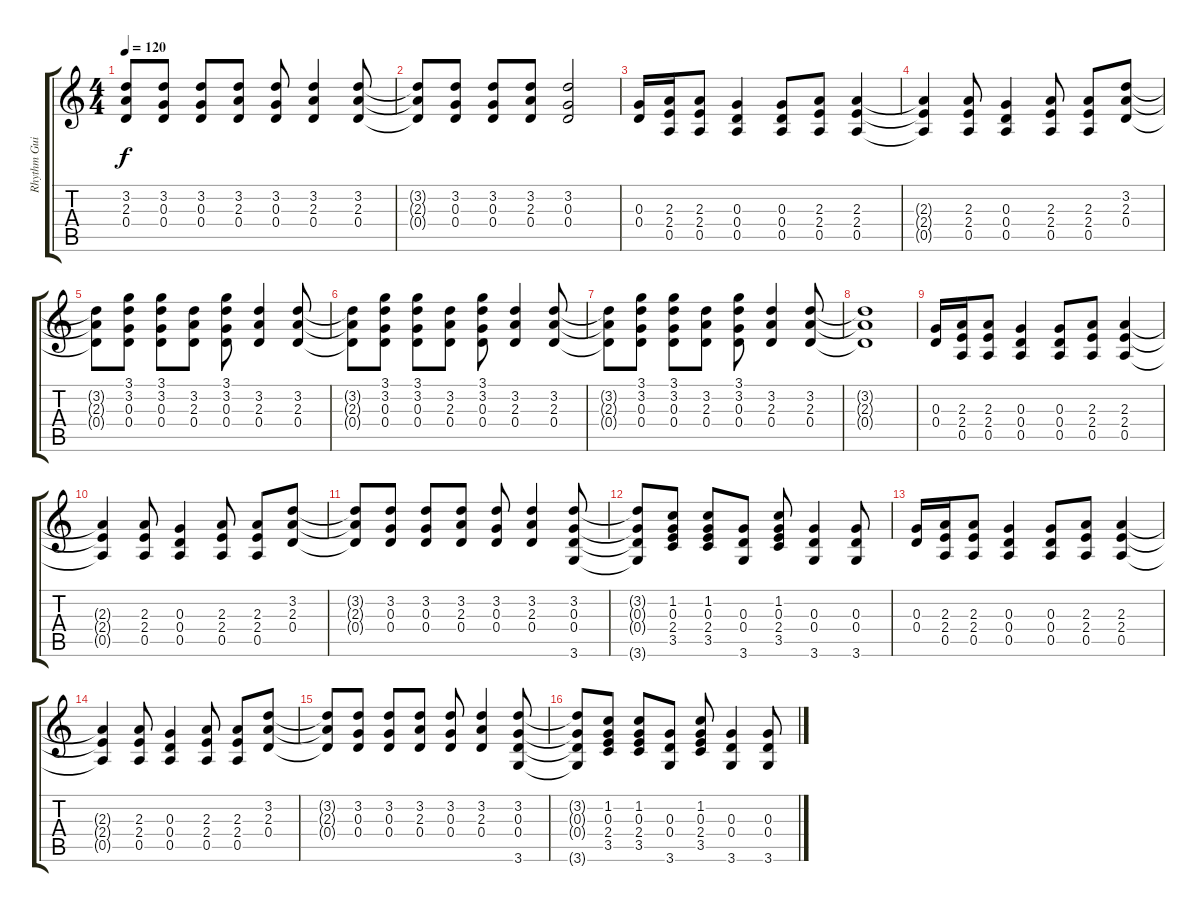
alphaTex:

\track ("Rhythm Guitar  left" "Rhythm Gui") {instrument distortionguitar}
\staff {score tabs}
\tuning (E4 B3 G3 D3 A2 E2) {hide}
\ts (4 4)
\tempo 120
\clef g2
\ks c
(3.2{t} 2.3{t} 0.4{t}).8{dy f} (3.2 0.3 0.4).8 (3.2 0.3 0.4).8 (3.2 2.3 0.4).8 (3.2 0.3 0.4).8 (3.2 2.3 0.4).4 (3.2 2.3 0.4).8 |
(3.2{t} 2.3{t} 0.4{t}).8 (3.2 0.3 0.4).8 (3.2 0.3 0.4).8 (3.2 2.3 0.4).8 (3.2 0.3 0.4).2 |
(0.3 0.4).16 (2.3 2.4 0.5).16 (2.3 2.4 0.5).8 (0.3 0.4 0.5).4 (0.3 0.4 0.5).8 (2.3 2.4 0.5).8 (2.3 2.4 0.5).4 |
(2.3{t} 2.4{t} 0.5{t}).4 (2.3 2.4 0.5).8 (0.3 0.4 0.5).4 (2.3 2.4 0.5).8 (2.3 2.4 0.5).8 (3.2 2.3 0.4).8 |
(3.2{t} 2.3{t} 0.4{t}).8 (3.1 3.2 0.3 0.4).8 (3.1 3.2 0.3 0.4).8 (3.2 2.3 0.4).8 (3.1 3.2 0.3 0.4).8 (3.2 2.3 0.4).4 (3.2 2.3 0.4).8 |
(3.2{t} 2.3{t} 0.4{t}).8 (3.1 3.2 0.3 0.4).8 (3.1 3.2 0.3 0.4).8 (3.2 2.3 0.4).8 (3.1 3.2 0.3 0.4).8 (3.2 2.3 0.4).4 (3.2 2.3 0.4).8 |
(3.2{t} 2.3{t} 0.4{t}).8 (3.1 3.2 0.3 0.4).8 (3.1 3.2 0.3 0.4).8 (3.2 2.3 0.4).8 (3.1 3.2 0.3 0.4).8 (3.2 2.3 0.4).4 (3.2 2.3 0.4).8 |
(3.2{t} 2.3{t} 0.4{t}).1 |
(0.3 0.4).16 (2.3 2.4 0.5).16 (2.3 2.4 0.5).8 (0.3 0.4 0.5).4 (0.3 0.4 0.5).8 (2.3 2.4 0.5).8 (2.3 2.4 0.5).4 |
(2.3{t} 2.4{t} 0.5{t}).4 (2.3 2.4 0.5).8 (0.3 0.4 0.5).4 (2.3 2.4 0.5).8 (2.3 2.4 0.5).8 (3.2 2.3 0.4).8 |
(3.2{t} 2.3{t} 0.4{t}).8 (3.2 0.3 0.4).8 (3.2 0.3 0.4).8 (3.2 2.3 0.4).8 (3.2 0.3 0.4).8 (3.2 2.3 0.4).4 (3.2 0.3 0.4 3.6).8 |
(3.2{t} 0.3{t} 0.4{t} 3.6{t}).8 (1.2 0.3 2.4 3.5).8 (1.2 0.3 2.4 3.5).8 (0.3 0.4 3.6).8 (1.2 0.3 2.4 3.5).8 (0.3 0.4 3.6).4 (0.3 0.4 3.6).8 |
(0.3 0.4).16 (2.3 2.4 0.5).16 (2.3 2.4 0.5).8 (0.3 0.4 0.5).4 (0.3 0.4 0.5).8 (2.3 2.4 0.5).8 (2.3 2.4 0.5).4 |
(2.3{t} 2.4{t} 0.5{t}).4 (2.3 2.4 0.5).8 (0.3 0.4 0.5).4 (2.3 2.4 0.5).8 (2.3 2.4 0.5).8 (3.2 2.3 0.4).8 |
(3.2{t} 2.3{t} 0.4{t}).8 (3.2 0.3 0.4).8 (3.2 0.3 0.4).8 (3.2 2.3 0.4).8 (3.2 0.3 0.4).8 (3.2 2.3 0.4).4 (3.2 0.3 0.4 3.6).8 |
(3.2{t} 0.3{t} 0.4{t} 3.6{t}).8 (1.2 0.3 2.4 3.5).8 (1.2 0.3 2.4 3.5).8 (0.3 0.4 3.6).8 (1.2 0.3 2.4 3.5).8 (0.3 0.4 3.6).4 (0.3 0.4 3.6).8
